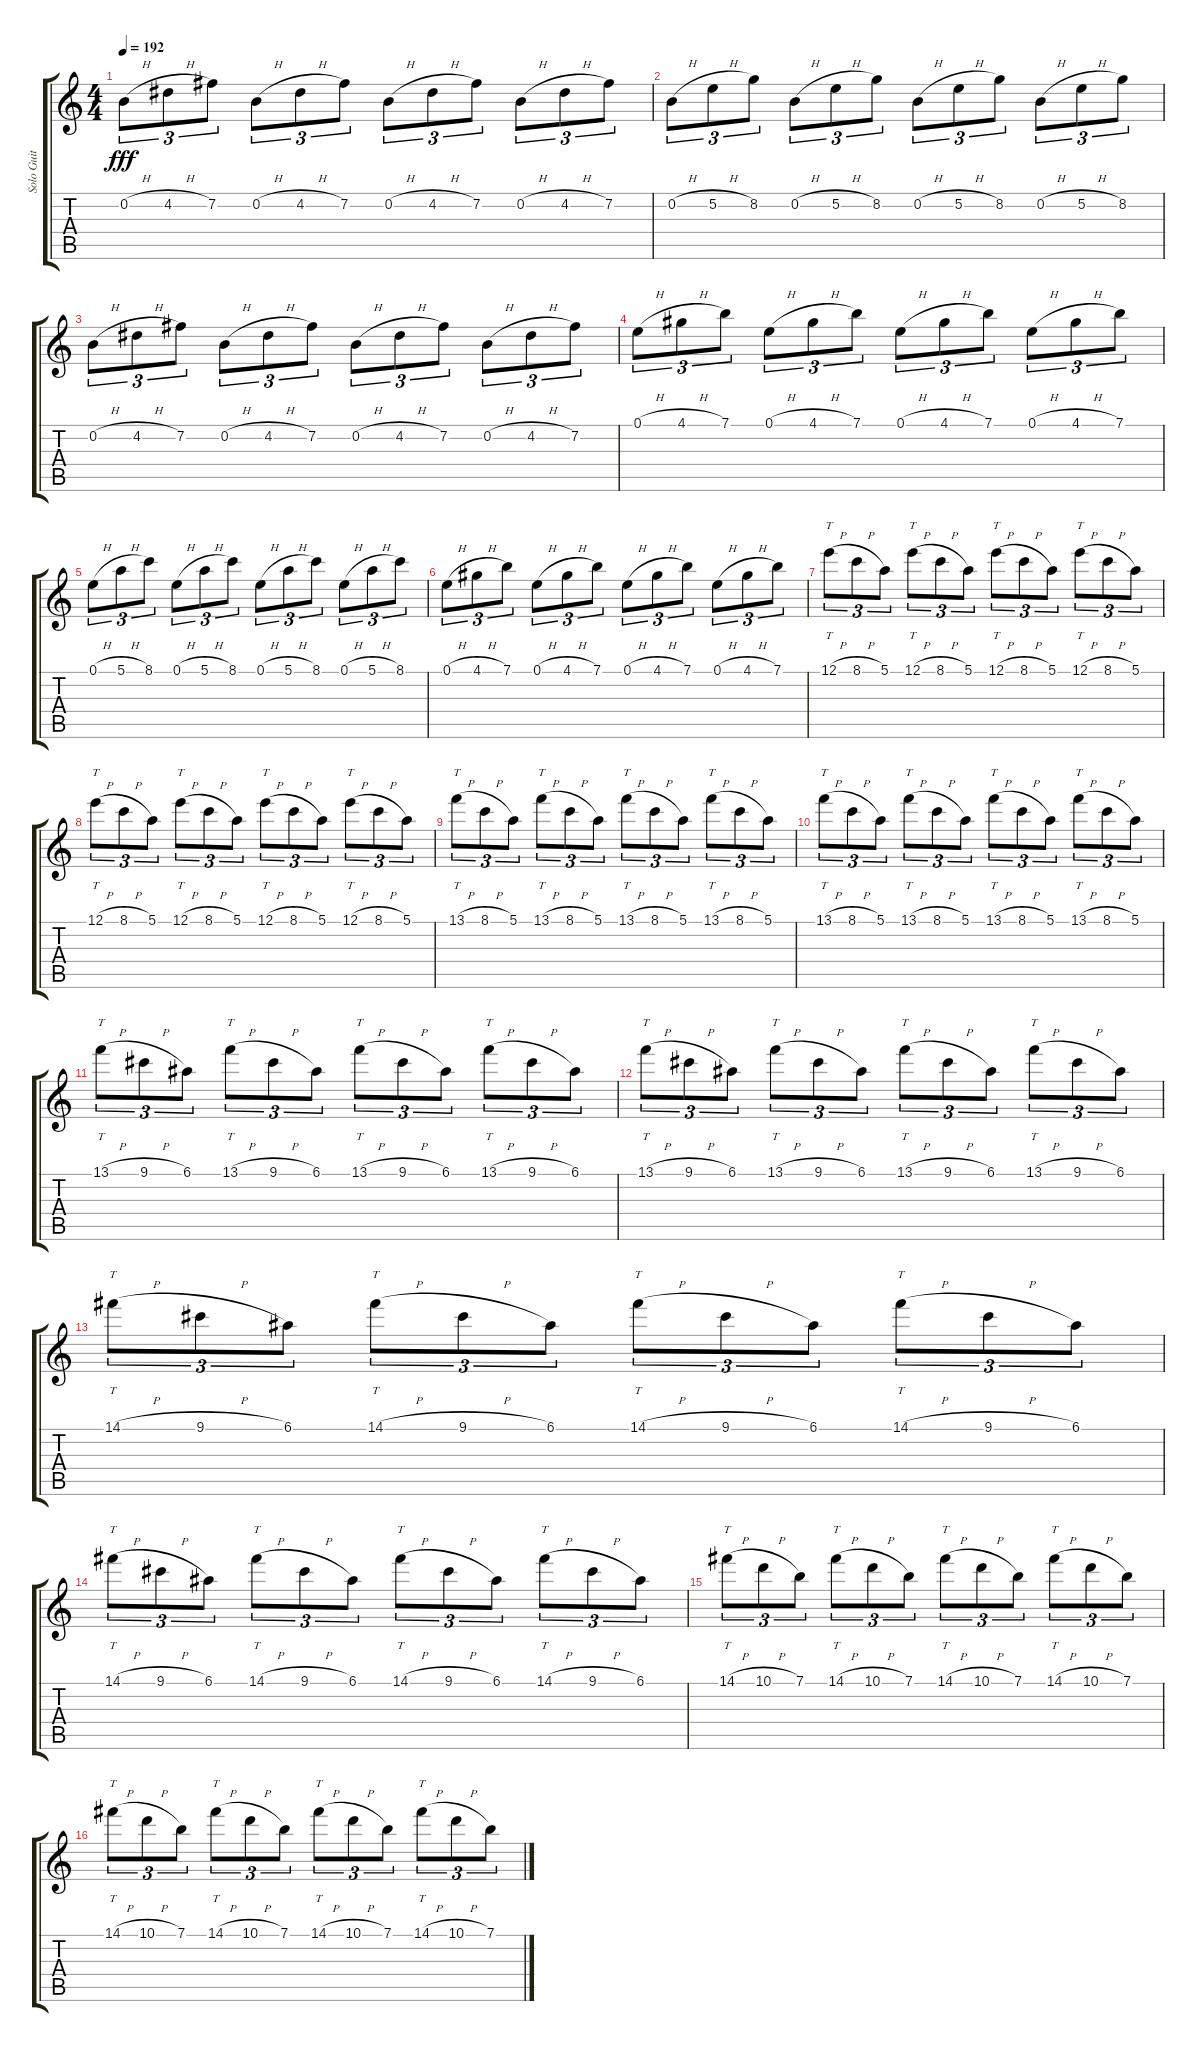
\track ("Solo Guit" "Solo Guit") {instrument overdrivenguitar}
\staff {score tabs}
\tuning (E4 B3 G3 D3 A2 E2) {hide}
\ts (4 4)
\tempo 192
\clef g2
\ks c
0.2{h}.8{tu (3 2) dy fff} 4.2{h}.8{tu (3 2)} 7.2.8{tu (3 2)} 0.2{h}.8{tu (3 2)} 4.2{h}.8{tu (3 2)} 7.2.8{tu (3 2)} 0.2{h}.8{tu (3 2)} 4.2{h}.8{tu (3 2)} 7.2.8{tu (3 2)} 0.2{h}.8{tu (3 2)} 4.2{h}.8{tu (3 2)} 7.2.8{tu (3 2)} |
0.2{h}.8{tu (3 2)} 5.2{h}.8{tu (3 2)} 8.2.8{tu (3 2)} 0.2{h}.8{tu (3 2)} 5.2{h}.8{tu (3 2)} 8.2.8{tu (3 2)} 0.2{h}.8{tu (3 2)} 5.2{h}.8{tu (3 2)} 8.2.8{tu (3 2)} 0.2{h}.8{tu (3 2)} 5.2{h}.8{tu (3 2)} 8.2.8{tu (3 2)} |
0.2{h}.8{tu (3 2)} 4.2{h}.8{tu (3 2)} 7.2.8{tu (3 2)} 0.2{h}.8{tu (3 2)} 4.2{h}.8{tu (3 2)} 7.2.8{tu (3 2)} 0.2{h}.8{tu (3 2)} 4.2{h}.8{tu (3 2)} 7.2.8{tu (3 2)} 0.2{h}.8{tu (3 2)} 4.2{h}.8{tu (3 2)} 7.2.8{tu (3 2)} |
0.1{h}.8{tu (3 2)} 4.1{h}.8{tu (3 2)} 7.1.8{tu (3 2)} 0.1{h}.8{tu (3 2)} 4.1{h}.8{tu (3 2)} 7.1.8{tu (3 2)} 0.1{h}.8{tu (3 2)} 4.1{h}.8{tu (3 2)} 7.1.8{tu (3 2)} 0.1{h}.8{tu (3 2)} 4.1{h}.8{tu (3 2)} 7.1.8{tu (3 2)} |
0.1{h}.8{tu (3 2)} 5.1{h}.8{tu (3 2)} 8.1.8{tu (3 2)} 0.1{h}.8{tu (3 2)} 5.1{h}.8{tu (3 2)} 8.1.8{tu (3 2)} 0.1{h}.8{tu (3 2)} 5.1{h}.8{tu (3 2)} 8.1.8{tu (3 2)} 0.1{h}.8{tu (3 2)} 5.1{h}.8{tu (3 2)} 8.1.8{tu (3 2)} |
0.1{h}.8{tu (3 2)} 4.1{h}.8{tu (3 2)} 7.1.8{tu (3 2)} 0.1{h}.8{tu (3 2)} 4.1{h}.8{tu (3 2)} 7.1.8{tu (3 2)} 0.1{h}.8{tu (3 2)} 4.1{h}.8{tu (3 2)} 7.1.8{tu (3 2)} 0.1{h}.8{tu (3 2)} 4.1{h}.8{tu (3 2)} 7.1.8{tu (3 2)} |
12.1{h}.8{tt tu (3 2)} 8.1{h}.8{tu (3 2)} 5.1.8{tu (3 2)} 12.1{h}.8{tt tu (3 2)} 8.1{h}.8{tu (3 2)} 5.1.8{tu (3 2)} 12.1{h}.8{tt tu (3 2)} 8.1{h}.8{tu (3 2)} 5.1.8{tu (3 2)} 12.1{h}.8{tt tu (3 2)} 8.1{h}.8{tu (3 2)} 5.1.8{tu (3 2)} |
12.1{h}.8{tt tu (3 2)} 8.1{h}.8{tu (3 2)} 5.1.8{tu (3 2)} 12.1{h}.8{tt tu (3 2)} 8.1{h}.8{tu (3 2)} 5.1.8{tu (3 2)} 12.1{h}.8{tt tu (3 2)} 8.1{h}.8{tu (3 2)} 5.1.8{tu (3 2)} 12.1{h}.8{tt tu (3 2)} 8.1{h}.8{tu (3 2)} 5.1.8{tu (3 2)} |
13.1{h}.8{tt tu (3 2)} 8.1{h}.8{tu (3 2)} 5.1.8{tu (3 2)} 13.1{h}.8{tt tu (3 2)} 8.1{h}.8{tu (3 2)} 5.1.8{tu (3 2)} 13.1{h}.8{tt tu (3 2)} 8.1{h}.8{tu (3 2)} 5.1.8{tu (3 2)} 13.1{h}.8{tt tu (3 2)} 8.1{h}.8{tu (3 2)} 5.1.8{tu (3 2)} |
13.1{h}.8{tt tu (3 2)} 8.1{h}.8{tu (3 2)} 5.1.8{tu (3 2)} 13.1{h}.8{tt tu (3 2)} 8.1{h}.8{tu (3 2)} 5.1.8{tu (3 2)} 13.1{h}.8{tt tu (3 2)} 8.1{h}.8{tu (3 2)} 5.1.8{tu (3 2)} 13.1{h}.8{tt tu (3 2)} 8.1{h}.8{tu (3 2)} 5.1.8{tu (3 2)} |
13.1{h}.8{tt tu (3 2)} 9.1{h}.8{tu (3 2)} 6.1.8{tu (3 2)} 13.1{h}.8{tt tu (3 2)} 9.1{h}.8{tu (3 2)} 6.1.8{tu (3 2)} 13.1{h}.8{tt tu (3 2)} 9.1{h}.8{tu (3 2)} 6.1.8{tu (3 2)} 13.1{h}.8{tt tu (3 2)} 9.1{h}.8{tu (3 2)} 6.1.8{tu (3 2)} |
13.1{h}.8{tt tu (3 2)} 9.1{h}.8{tu (3 2)} 6.1.8{tu (3 2)} 13.1{h}.8{tt tu (3 2)} 9.1{h}.8{tu (3 2)} 6.1.8{tu (3 2)} 13.1{h}.8{tt tu (3 2)} 9.1{h}.8{tu (3 2)} 6.1.8{tu (3 2)} 13.1{h}.8{tt tu (3 2)} 9.1{h}.8{tu (3 2)} 6.1.8{tu (3 2)} |
14.1{h}.8{tt tu (3 2)} 9.1{h}.8{tu (3 2)} 6.1.8{tu (3 2)} 14.1{h}.8{tt tu (3 2)} 9.1{h}.8{tu (3 2)} 6.1.8{tu (3 2)} 14.1{h}.8{tt tu (3 2)} 9.1{h}.8{tu (3 2)} 6.1.8{tu (3 2)} 14.1{h}.8{tt tu (3 2)} 9.1{h}.8{tu (3 2)} 6.1.8{tu (3 2)} |
14.1{h}.8{tt tu (3 2)} 9.1{h}.8{tu (3 2)} 6.1.8{tu (3 2)} 14.1{h}.8{tt tu (3 2)} 9.1{h}.8{tu (3 2)} 6.1.8{tu (3 2)} 14.1{h}.8{tt tu (3 2)} 9.1{h}.8{tu (3 2)} 6.1.8{tu (3 2)} 14.1{h}.8{tt tu (3 2)} 9.1{h}.8{tu (3 2)} 6.1.8{tu (3 2)} |
14.1{h}.8{tt tu (3 2)} 10.1{h}.8{tu (3 2)} 7.1.8{tu (3 2)} 14.1{h}.8{tt tu (3 2)} 10.1{h}.8{tu (3 2)} 7.1.8{tu (3 2)} 14.1{h}.8{tt tu (3 2)} 10.1{h}.8{tu (3 2)} 7.1.8{tu (3 2)} 14.1{h}.8{tt tu (3 2)} 10.1{h}.8{tu (3 2)} 7.1.8{tu (3 2)} |
14.1{h}.8{tt tu (3 2)} 10.1{h}.8{tu (3 2)} 7.1.8{tu (3 2)} 14.1{h}.8{tt tu (3 2)} 10.1{h}.8{tu (3 2)} 7.1.8{tu (3 2)} 14.1{h}.8{tt tu (3 2)} 10.1{h}.8{tu (3 2)} 7.1.8{tu (3 2)} 14.1{h}.8{tt tu (3 2)} 10.1{h}.8{tu (3 2)} 7.1.8{tu (3 2)}
